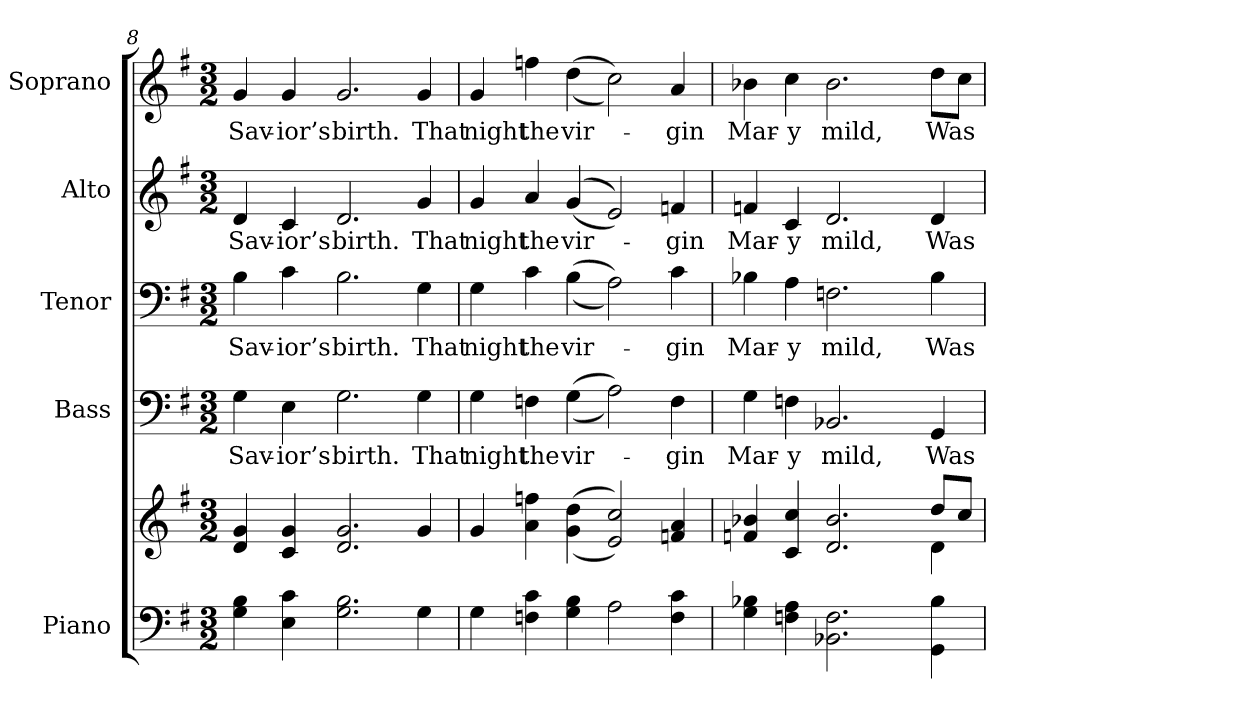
**kern	**kern	**kern	**text	**kern	**text	**kern	**text	**kern	**text
*part5	*part5	*part4	*part4	*part3	*part3	*part2	*part2	*part1	*part1
*staff6	*staff5	*staff4	*staff4	*staff3	*staff3	*staff2	*staff2	*staff1	*staff1
*I"Piano	*	*I"Bass	*	*I"Tenor	*	*I"Alto	*	*I"Soprano	*
*I'Pno.	*	*I'B.	*	*I'T.	*	*I'A.	*	*I'S.	*
*clefF4	*clefG2	*clefF4	*	*clefF4	*	*clefG2	*	*clefG2	*
*k[f#]	*k[f#]	*k[f#]	*	*k[f#]	*	*k[f#]	*	*k[f#]	*
*G:	*G:	*G:	*	*G:	*	*G:	*	*G:	*
*M3/2	*M3/2	*M3/2	*	*M3/2	*	*M3/2	*	*M3/2	*
=8	=8	=8	=8	=8	=8	=8	=8	=8	=8
!	!	!	!LO:LY:b:color=#000000	!	!	!	!	!	!
!	!	!	!	!	!LO:LY:b:color=#000000	!	!	!	!
!	!	!	!	!	!	!	!LO:LY:b:color=#000000	!	!
!	!	!	!	!	!	!	!	!	!LO:LY:b:color=#000000
4Gi\ 4Bi	4di/ 4gi	4Gi\	Sav-	4Bi\	Sav-	4di/	Sav-	4gi/	Sav-
!	!	!	!LO:LY:b:color=#000000	!	!	!	!	!	!
!	!	!	!	!	!LO:LY:b:color=#000000	!	!	!	!
!	!	!	!	!	!	!	!LO:LY:b:color=#000000	!	!
!	!	!	!	!	!	!	!	!	!LO:LY:b:color=#000000
4Ei\ 4ci	4ci/ 4gi	4Ei\	-ior’s	4ci\	-ior’s	4ci/	-ior’s	4gi/	-ior’s
!	!	!	!LO:LY:b:color=#000000	!	!	!	!	!	!
!	!	!	!	!	!LO:LY:b:color=#000000	!	!	!	!
!	!	!	!	!	!	!	!LO:LY:b:color=#000000	!	!
!	!	!	!	!	!	!	!	!	!LO:LY:b:color=#000000
2.Gi\ 2.Bi	2.di/ 2.gi	2.Gi\	birth.	2.Bi\	birth.	2.di/	birth.	2.gi/	birth.
!	!	!	!LO:LY:b:color=#000000	!	!	!	!	!	!
!	!	!	!	!	!LO:LY:b:color=#000000	!	!	!	!
!	!	!	!	!	!	!	!LO:LY:b:color=#000000	!	!
!	!	!	!	!	!	!	!	!	!LO:LY:b:color=#000000
4Gi\	4gi/	4Gi\	That	4Gi\	That	4gi/	That	4gi/	That
!!LO:LB:g=z
=9	=9	=9	=9	=9	=9	=9	=9	=9	=9
!	!	!	!LO:LY:b:color=#000000	!	!	!	!	!	!
!	!	!	!	!	!LO:LY:b:color=#000000	!	!	!	!
!	!	!	!	!	!	!	!LO:LY:b:color=#000000	!	!
!	!	!	!	!	!	!	!	!	!LO:LY:b:color=#000000
4Gi\	4gi/	4Gi\	night	4Gi\	night	4gi/	night	4gi/	night
!	!	!	!LO:LY:b:color=#000000	!	!	!	!	!	!
!	!	!	!	!	!LO:LY:b:color=#000000	!	!	!	!
!	!	!	!	!	!	!	!LO:LY:b:color=#000000	!	!
!	!	!	!	!	!	!	!	!	!LO:LY:b:color=#000000
4Fni\ 4ci	4ai\ 4ffni	4Fni\	the	4ci\	the	4ai/	the	4ffni\	the
!	!	!	!LO:LY:b:color=#000000	!	!	!	!	!	!
!	!	!	!	!	!LO:LY:b:color=#000000	!	!	!	!
!	!	!	!	!	!	!	!LO:LY:b:color=#000000	!	!
!	!	!	!	!	!	!	!	!	!LO:LY:b:color=#000000
4Gi\ 4Bi	((4gi\ 4ddi	((4Gi\	vir-	((4Bi\	vir-	((4gi/	vir-	((4ddi\	vir-
2Ai\	2ei/ 2cci))	2Ai\))	.	2Ai\))	.	2ei/))	.	2cci\))	.
!	!	!	!LO:LY:b:color=#000000	!	!	!	!	!	!
!	!	!	!	!	!LO:LY:b:color=#000000	!	!	!	!
!	!	!	!	!	!	!	!LO:LY:b:color=#000000	!	!
!	!	!	!	!	!	!	!	!	!LO:LY:b:color=#000000
4Fi\ 4ci	4fni/ 4ai	4Fi\	-gin	4ci\	-gin	4fni/	-gin	4ai/	-gin
=10	=10	=10	=10	=10	=10	=10	=10	=10	=10
*	*^	*	*	*	*	*	*	*	*
!	!	!	!	!LO:LY:b:color=#000000	!	!	!	!	!	!
!	!	!	!	!	!	!LO:LY:b:color=#000000	!	!	!	!
!	!	!	!	!	!	!	!	!LO:LY:b:color=#000000	!	!
!	!	!	!	!	!	!	!	!	!	!LO:LY:b:color=#000000
4Gi\ 4B-Xi	4fni/ 4b-Xi	1ryy	4Gi\	Mar-	4B-Xi\	Mar-	4fni/	Mar-	4b-Xi\	Mar-
!	!	!	!	!LO:LY:b:color=#000000	!	!	!	!	!	!
!	!	!	!	!	!	!LO:LY:b:color=#000000	!	!	!	!
!	!	!	!	!	!	!	!	!LO:LY:b:color=#000000	!	!
!	!	!	!	!	!	!	!	!	!	!LO:LY:b:color=#000000
4Fni\ 4Ai	4ci/ 4cci	.	4Fni\	-y	4Ai\	-y	4ci/	-y	4cci\	-y
!	!	!	!	!LO:LY:b:color=#000000	!	!	!	!	!	!
!	!	!	!	!	!	!LO:LY:b:color=#000000	!	!	!	!
!	!	!	!	!	!	!	!	!LO:LY:b:color=#000000	!	!
!	!	!	!	!	!	!	!	!	!	!LO:LY:b:color=#000000
2.BB-Xi\ 2.Fi	2.di/ 2.b-i	.	2.BB-Xi/	mild,	2.Fni\	mild,	2.di/	mild,	2.b-i\	mild,
.	.	4ryy	.	.	.	.	.	.	.	.
!	!	!	!	!LO:LY:b:color=#000000	!	!	!	!	!	!
!	!	!	!	!	!	!LO:LY:b:color=#000000	!	!	!	!
!	!	!	!	!	!	!	!	!LO:LY:b:color=#000000	!	!
!	!	!	!	!	!	!	!	!	!	!LO:LY:b:color=#000000
4GGi\ 4B-i	8ddi/L	4di\	4GGi/	Was	4B-i\	Was	4di/	Was	8ddi\L	Was
.	8cci/J	.	.	.	.	.	.	.	8cci\J	.
*	*v	*v	*	*	*	*	*	*	*	*
=	=	=	=	=	=	=	=	=	=
*-	*-	*-	*-	*-	*-	*-	*-	*-	*-
